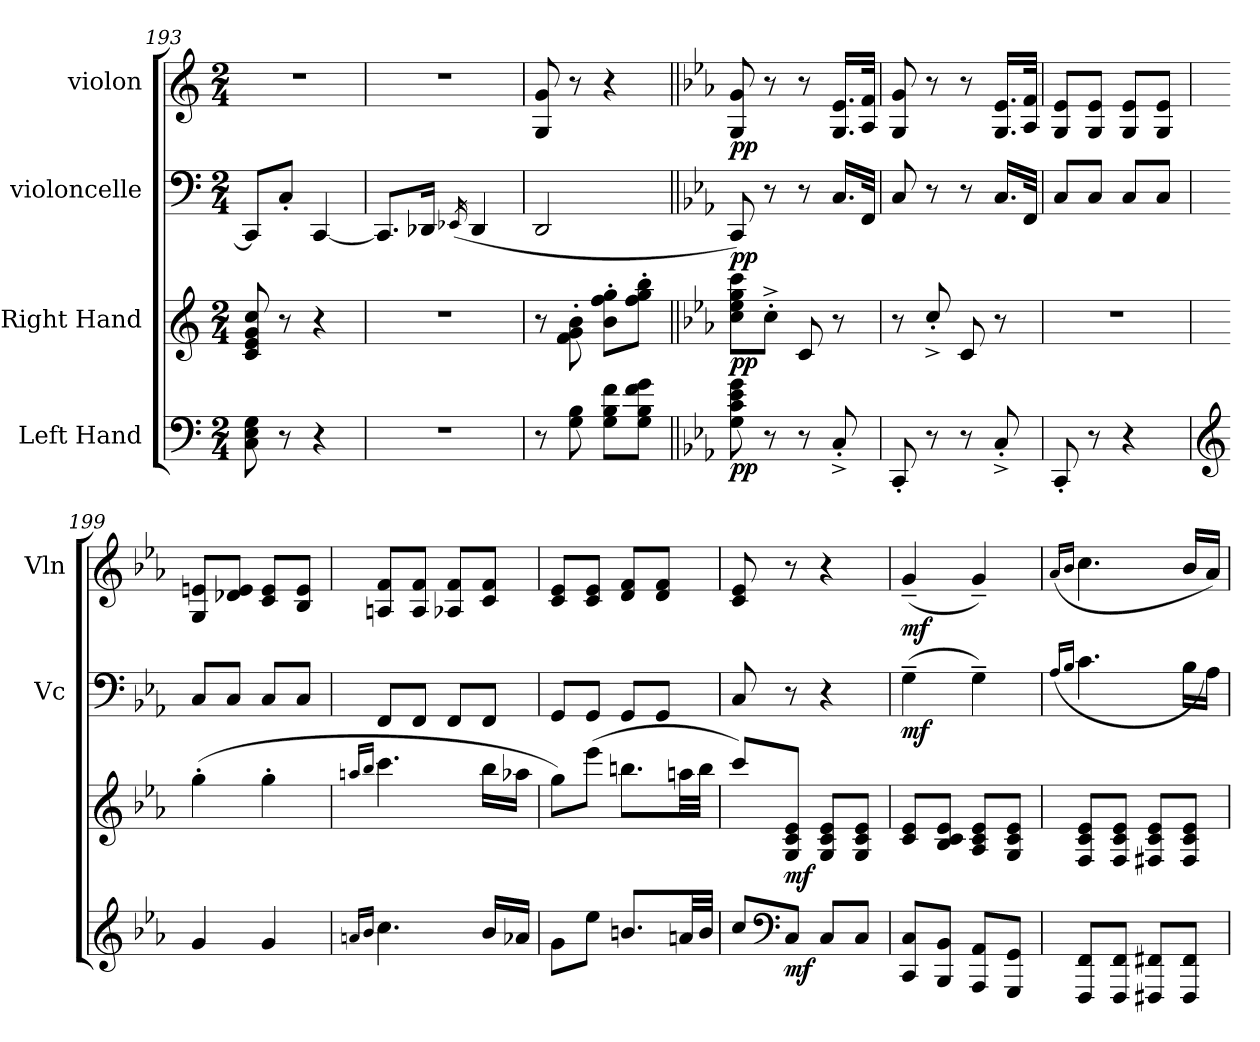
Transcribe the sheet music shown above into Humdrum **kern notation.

**kern	**dynam	**kern	**dynam	**kern	**dynam	**kern	**dynam
*part4	*part4	*part3	*part3	*part2	*part2	*part1	*part1
*staff4	*staff4	*staff3	*staff3	*staff2	*staff2	*staff1	*staff1
*I"Left Hand	*	*I"Right Hand	*	*I"violoncelle	*	*I"violon	*
*	*	*	*	*I'Vc	*	*I'Vln	*
*clefF4	*	*clefG2	*	*clefF4	*	*clefG2	*
*k[]	*	*k[]	*	*k[]	*	*k[]	*
*M2/4	*	*M2/4	*	*M2/4	*	*M2/4	*
=193	=193	=193	=193	=193	=193	=193	=193
8C\ 8E\ 8G\	.	8c/ 8e/ 8g/ 8cc/	.	8CC/L]	.	2r	.
8r	.	8r	.	8C'/J	.	.	.
4r	.	4r	.	[4CC/	.	.	.
=194	=194	=194	=194	=194	=194	=194	=194
2r	.	2r	.	8.CC/L]	.	2r	.
.	.	.	.	16DD-X/Jk	.	.	.
.	.	.	.	(>16qEE-X/	.	.	.
.	.	.	.	4DD-/	.	.	.
=195	=195	=195	=195	=195	=195	=195	=195
8r	.	8r	.	2DD/	.	8G/ 8g/	.
8G\ 8B\	.	8f\' 8g\' 8b\'	.	.	.	8r	.
8G\ 8B\ 8f\L	.	8b\' 8ff\' 8gg\'L	.	.	.	4r	.
8G\ 8B\ 8f\ 8g\J	.	8ff\' 8gg\' 8bb\'J	.	.	.	.	.
!!LO:PB:g=z
=196||	=196||	=196||	=196||	=196||	=196||	=196||	=196||
*k[b-e-a-]	*	*k[b-e-a-]	*	*k[b-e-a-]	*	*k[b-e-a-]	*
!	!LO:DY:b	!	!LO:DY:b	!	!LO:DY:b	!	!LO:DY:b
8G\ 8c\ 8e-\ 8g\	pp	8cc\ 8ee-\ 8gg\ 8ccc\L	pp	8CC/)	pp	8G/ 8g/	pp
8r	.	8cc'^\J	.	8r	.	8r	.
8r	.	8c/	.	8r	.	8r	.
8C'^/	.	8r	.	16.C/LL	.	16.G/ 16.e-/LL	.
.	.	.	.	32FF/JJk	.	32A-/ 32f/JJk	.
=197	=197	=197	=197	=197	=197	=197	=197
8CC'/	.	8r	.	8C/	.	8G/ 8g/	.
8r	.	8cc'^/	.	8r	.	8r	.
8r	.	8c/	.	8r	.	8r	.
8C'^/	.	8r	.	16.C/LL	.	16.G/ 16.e-/LL	.
.	.	.	.	32FF/JJk	.	32A-/ 32f/JJk	.
=198	=198	=198	=198	=198	=198	=198	=198
8CC'/	.	2r	.	8C/L	.	8G/ 8e-/L	.
8r	.	.	.	8C/J	.	8G/ 8e-/J	.
4r	.	.	.	8C/L	.	8G/ 8e-/L	.
.	.	.	.	8C/J	.	8G/ 8e-/J	.
=199	=199	=199	=199	=199	=199	=199	=199
*clefG2	*	*	*	*	*	*	*
4g/	.	(>4gg'\	.	8C/L	.	8G/ 8en/L	.
.	.	.	.	8C/J	.	8d-X/ 8e/J	.
4g/	.	4gg'\	.	8C/L	.	8c/ 8e/L	.
.	.	.	.	8C/J	.	8B-/ 8e/J	.
=200	=200	=200	=200	=200	=200	=200	=200
16qan/LL	.	16qaan/LL	.	.	.	.	.
16qb-/JJ	.	16qbb-/JJ	.	.	.	.	.
4.cc\	.	4.ccc\	.	8FF/L	.	8An/ 8f/L	.
.	.	.	.	8FF/J	.	8A/ 8f/J	.
.	.	.	.	8FF/L	.	8A-X/ 8f/L	.
16b-/LL	.	16bb-\LL	.	8FF/J	.	8c/ 8f/J	.
16a-X/JJ	.	16aa-X\JJ	.	.	.	.	.
=201	=201	=201	=201	=201	=201	=201	=201
8g\L	.	8gg\L)	.	8GG/L	.	8c/ 8e-/L	.
8ee-\J	.	(>8eee-\J	.	8GG/J	.	8c/ 8e-/J	.
8.bn/L	.	8.bbn\L	.	8GG/L	.	8d/ 8f/L	.
.	.	.	.	8GG/J	.	8d/ 8f/J	.
32an/LL	.	32aan\LL	.	.	.	.	.
32b/JJJ	.	32bb\JJJ	.	.	.	.	.
!!LO:LB:g=z
=202	=202	=202	=202	=202	=202	=202	=202
8cc/L	.	8ccc/L)	.	8C/	.	8c/ 8e-/	.
*clefF4	*	*	*	*	*	*	*
!	!LO:DY:b	!	!LO:DY:b	!	!	!	!
8C/J	mf	8G/ 8c/ 8e-/J	mf	8r	.	8r	.
8C/L	.	8G/ 8c/ 8e-/L	.	4r	.	4r	.
8C/J	.	8G/ 8c/ 8e-/J	.	.	.	.	.
=203	=203	=203	=203	=203	=203	=203	=203
!	!	!	!	!	!LO:DY:b	!	!LO:DY:b
8CC/ 8C/L	.	8c/ 8e-/L	.	(>4G~\	mf	(<4g~/	mf
8BBB-/ 8BB-/J	.	8B-/ 8c/ 8e-/J	.	.	.	.	.
8AAA-/ 8AA-/L	.	8A-/ 8c/ 8e-/L	.	4G~\)	.	4g~/)	.
8GGG/ 8GG/J	.	8G/ 8c/ 8e-/J	.	.	.	.	.
=204	=204	=204	=204	=204	=204	=204	=204
.	.	.	.	(<16qA-/LL	.	(<16qa-/LL	.
.	.	.	.	16qB-/JJ	.	16qb-/JJ	.
8FFF/ 8FF/L	.	8F/ 8c/ 8e-/L	.	4.c\	.	4.cc\	.
8FFF/ 8FF/J	.	8F/ 8c/ 8e-/J	.	.	.	.	.
8FFF#X/ 8FF#X/L	.	8F#X/ 8c/ 8e-/L	.	.	.	.	.
8FFF#/ 8FF#/J	.	8F#/ 8c/ 8e-/J	.	16B-\LL	.	16b-/LL	.
.	.	.	.	16A-\JJ)	.	16a-/JJ)	.
=	=	=	=	=	=	=	=
*-	*-	*-	*-	*-	*-	*-	*-
